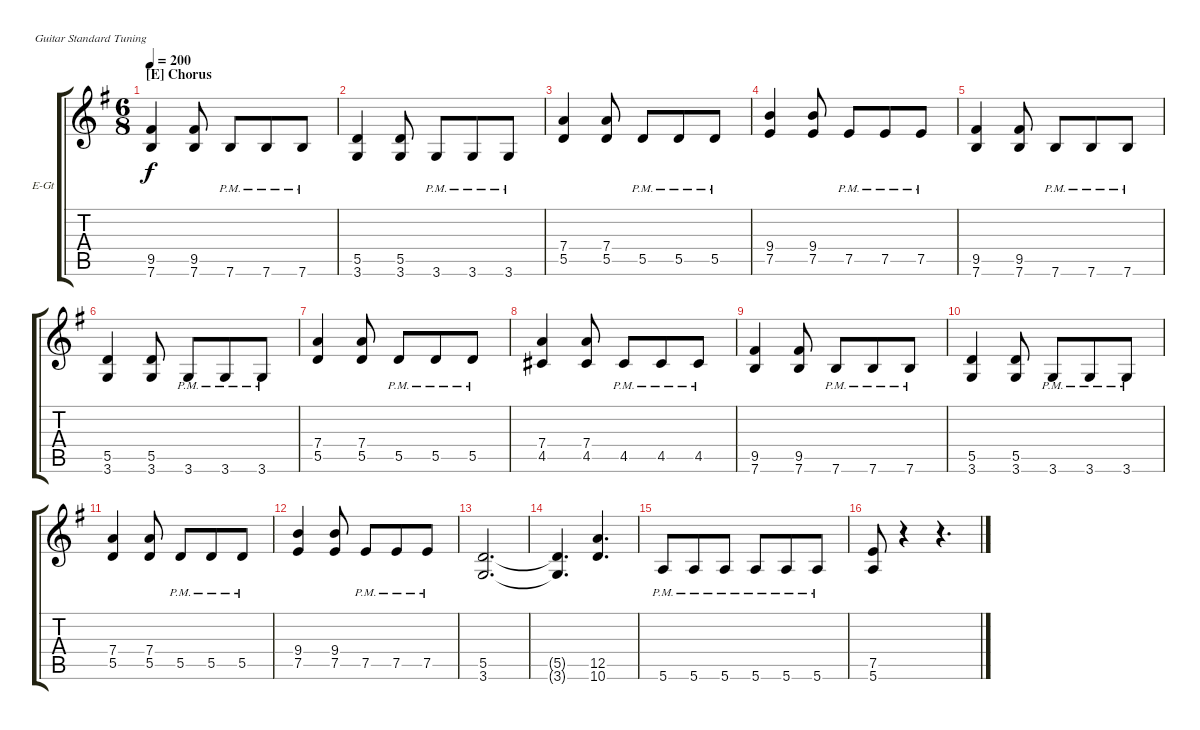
\bracketExtendMode groupsimilarinstruments
\firstSystemTrackNameOrientation horizontal
\otherSystemsTrackNameOrientation horizontal
\track ("Electric Guitar 1" "E-Gt") {instrument distortionguitar}
\staff {score tabs}
\tuning (E4 B3 G3 D3 A2 E2)
\ts (6 8)
\section ("E" "Chorus")
\tempo 200
\clef g2
\ks eminor
(7.6 9.5).4{dy f} (7.6 9.5).8 7.6{pm}.8 7.6{pm}.8 7.6{pm}.8 |
(3.6 5.5).4 (3.6 5.5).8 3.6{pm}.8 3.6{pm}.8 3.6{pm}.8 |
(5.5 7.4).4 (5.5 7.4).8 5.5{pm}.8 5.5{pm}.8 5.5{pm}.8 |
(7.5 9.4).4 (7.5 9.4).8 7.5{pm}.8 7.5{pm}.8 7.5{pm}.8 |
(7.6 9.5).4 (7.6 9.5).8 7.6{pm}.8 7.6{pm}.8 7.6{pm}.8 |
(3.6 5.5).4 (3.6 5.5).8 3.6{pm}.8 3.6{pm}.8 3.6{pm}.8 |
(5.5 7.4).4 (5.5 7.4).8 5.5{pm}.8 5.5{pm}.8 5.5{pm}.8 |
(4.5 7.4).4 (4.5 7.4).8 4.5{pm}.8 4.5{pm}.8 4.5{pm}.8 |
(7.6 9.5).4 (7.6 9.5).8 7.6{pm}.8 7.6{pm}.8 7.6{pm}.8 |
(3.6 5.5).4 (3.6 5.5).8 3.6{pm}.8 3.6{pm}.8 3.6{pm}.8 |
(5.5 7.4).4 (5.5 7.4).8 5.5{pm}.8 5.5{pm}.8 5.5{pm}.8 |
(7.5 9.4).4 (7.5 9.4).8 7.5{pm}.8 7.5{pm}.8 7.5{pm}.8 |
(3.6 5.5).2{d} |
(3.6{t} 5.5{t}).4{d} (10.6 12.5).4{d} |
5.6{pm}.8 5.6{pm}.8 5.6{pm}.8 5.6{pm}.8 5.6{pm}.8 5.6{pm}.8 |
(5.6 7.5).8 r.4 r.4{d}
